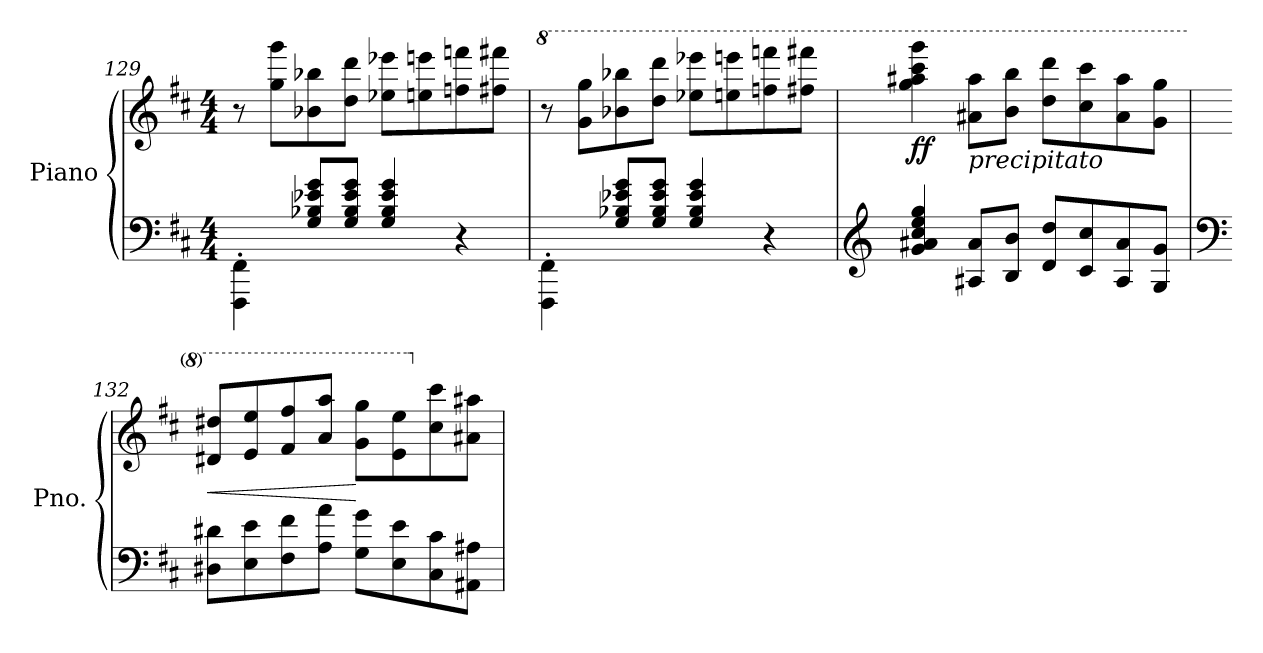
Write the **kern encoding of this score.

**kern	**kern	**dynam
*part1	*part1	*part1
*staff2	*staff1	*staff1/2
*I"Piano	*	*
*I'Pno.	*	*
*clefF4	*clefG2	*
*k[f#c#]	*k[f#c#]	*
*M4/4	*M4/4	*
*MM245	*MM245	*
=129	=129	=129
4FFF#\' 4FF#\'	8r	.
.	8gg\ 8ggg\L	.
8G/ 8B-X/ 8e-X/ 8g/L	8b-X\ 8bb-X\	.
8G/ 8B-/ 8e-/ 8g/J	8dd\ 8ddd\J	.
4G/ 4B-/ 4e-/ 4g/	8ee-X\ 8eee-X\L	.
.	8een\ 8eeen\	.
4r	8ffn\ 8fffn\	.
.	8ff#X\ 8fff#X\J	.
=130	=130	=130
*	*8va	*
4FFF#\' 4FF#\'	8r	.
.	8gg\ 8ggg\L	.
8G/ 8B-X/ 8e-X/ 8g/L	8bb-X\ 8bbb-X\	.
8G/ 8B-/ 8e-/ 8g/J	8ddd\ 8dddd\J	.
4G/ 4B-/ 4e-/ 4g/	8eee-X\ 8eeee-X\L	.
.	8eeen\ 8eeeen\	.
4r	8fffn\ 8ffffn\	.
.	8fff#X\ 8ffff#X\J	.
!!LO:LB:g=z
=131	=131	=131
*clefG2	*	*
*	*MM200	*
!	!	!LO:DY:b
4g/ 4a#X/ 4cc#/ 4ee/ 4gg/	4ggg\ 4aaa#X\ 4cccc#\ 4gggg\	ff
*	*MM180	*
!	!LO:TX:b:i:t=precipitato	!
8A#X/ 8a#/L	8aa#X\ 8aaa#\L	.
8B/ 8b/J	8bb\ 8bbb\J	.
*	*MM190	*
8d/ 8dd/L	8ddd\ 8dddd\L	.
8c#/ 8cc#/	8ccc#\ 8cccc#\	.
*	*MM200	*
8A#/ 8a#/	8aa#\ 8aaa#\	.
8G/ 8g/J	8gg\ 8ggg\J	.
=132	=132	=132
*clefF4	*	*
*	*MM210	*
!	!	!LO:HP:b
8D#X\ 8d#X\L	8dd#X/ 8ddd#X/L	<
8E\ 8e\	8ee/ 8eee/	.
*	*MM220	*
8F#\ 8f#\	8ff#/ 8fff#/	.
8A\ 8a\J	8aa/ 8aaa/J	.
*	*MM230	*
8G\ 8g\L	8gg\ 8ggg\L	[
8E\ 8e\	8ee\ 8eee\	.
*	*X8va	*
*	*MM240	*
8C#\ 8c#\	8cc#\ 8ccc#\	.
8AA#X\ 8A#X\J	8a#X\ 8aa#X\J	.
=	=	=
*-	*-	*-
